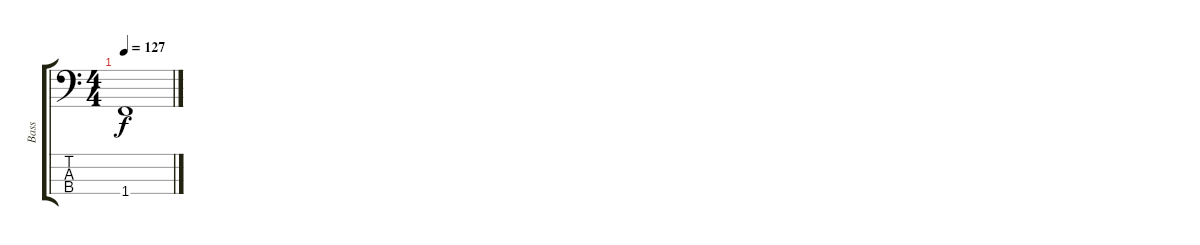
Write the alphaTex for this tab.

\track ("Bass" "Bass") {instrument electricbasspick}
\staff {score tabs}
\tuning (G2 D2 A1 E1) {hide}
\ts (4 4)
\tempo 127
\clef f4
\ks c
1.4.1{dy f}
